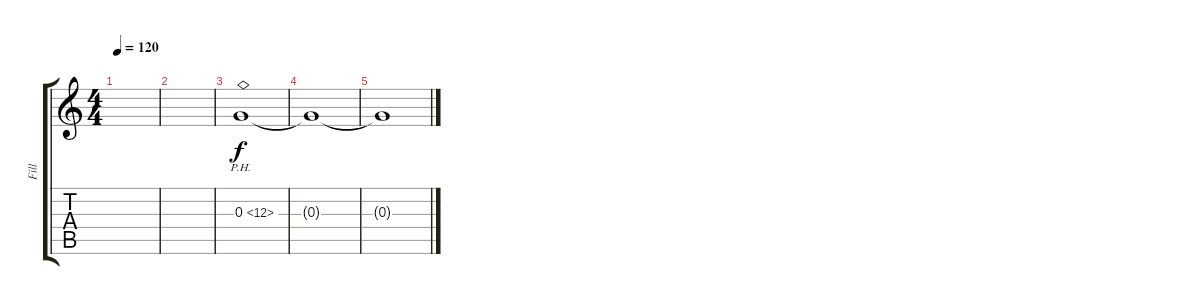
\track ("Fill" "Fill") {instrument overdrivenguitar}
\staff {score tabs}
\tuning (E4 B3 G3 D3 A2 E2) {hide}
\ts (4 4)
\tempo 120
\clef g2
\ks c
|
|
0.3{ph 12}.1{volume 9} |
0.3{t}.1 |
0.3{t}.1
